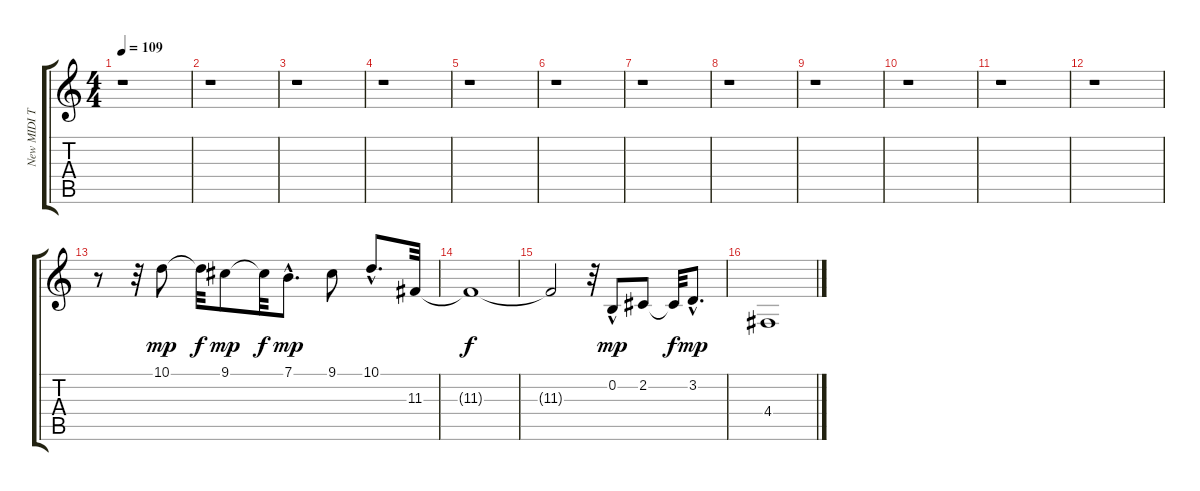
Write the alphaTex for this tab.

\track ("New MIDI Track" "New MIDI T") {instrument orchestralharp}
\staff {score tabs}
\tuning (E4 B3 G3 D3 A2 E2) {hide}
\ts (4 4)
\tempo 109
\clef g2
\ks c
r.1{dy mp} |
r.1 |
r.1 |
r.1 |
r.1 |
r.1 |
r.1 |
r.1 |
r.1 |
r.1 |
r.1 |
r.1 |
r.8 r.32 10.1.8 10.1{t}.32{dy f} 9.1.8{dy mp} 9.1{t}.32{dy f} 7.1{hac}.8{d dy mp} 9.1.8 10.1{hac}.8{d} 11.3.32 |
11.3{t}.1{dy f} |
11.3{t}.2 r.32 0.2{hac}.8{dy mp} 2.2.8 2.2{t}.32{dy f} 3.2{hac}.8{d dy mp} |
4.4.1
